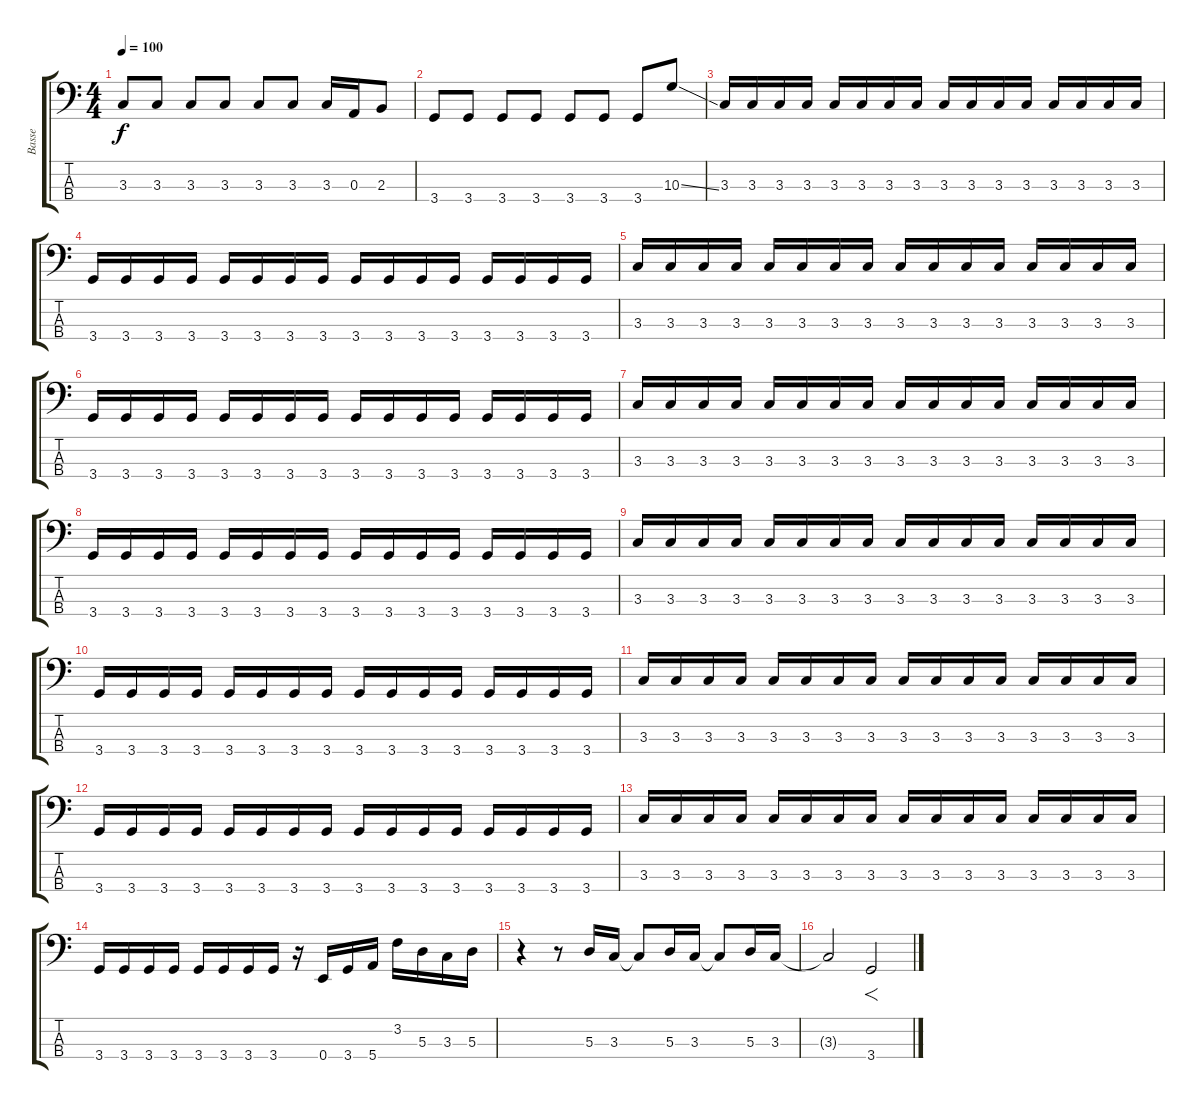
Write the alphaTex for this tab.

\track ("Basse" "Basse") {instrument electricbassfinger}
\staff {score tabs}
\tuning (G2 D2 A1 E1) {hide}
\ts (4 4)
\tempo 100
\clef f4
\ks c
3.3.8{dy f} 3.3.8 3.3.8 3.3.8 3.3.8 3.3.8 3.3.16 0.3.16 2.3.8 |
3.4.8 3.4.8 3.4.8 3.4.8 3.4.8 3.4.8 3.4.8 10.3{ss}.8 |
3.3.16 3.3.16 3.3.16 3.3.16 3.3.16 3.3.16 3.3.16 3.3.16 3.3.16 3.3.16 3.3.16 3.3.16 3.3.16 3.3.16 3.3.16 3.3.16 |
3.4.16 3.4.16 3.4.16 3.4.16 3.4.16 3.4.16 3.4.16 3.4.16 3.4.16 3.4.16 3.4.16 3.4.16 3.4.16 3.4.16 3.4.16 3.4.16 |
3.3.16 3.3.16 3.3.16 3.3.16 3.3.16 3.3.16 3.3.16 3.3.16 3.3.16 3.3.16 3.3.16 3.3.16 3.3.16 3.3.16 3.3.16 3.3.16 |
3.4.16 3.4.16 3.4.16 3.4.16 3.4.16 3.4.16 3.4.16 3.4.16 3.4.16 3.4.16 3.4.16 3.4.16 3.4.16 3.4.16 3.4.16 3.4.16 |
3.3.16 3.3.16 3.3.16 3.3.16 3.3.16 3.3.16 3.3.16 3.3.16 3.3.16 3.3.16 3.3.16 3.3.16 3.3.16 3.3.16 3.3.16 3.3.16 |
3.4.16 3.4.16 3.4.16 3.4.16 3.4.16 3.4.16 3.4.16 3.4.16 3.4.16 3.4.16 3.4.16 3.4.16 3.4.16 3.4.16 3.4.16 3.4.16 |
3.3.16 3.3.16 3.3.16 3.3.16 3.3.16 3.3.16 3.3.16 3.3.16 3.3.16 3.3.16 3.3.16 3.3.16 3.3.16 3.3.16 3.3.16 3.3.16 |
3.4.16 3.4.16 3.4.16 3.4.16 3.4.16 3.4.16 3.4.16 3.4.16 3.4.16 3.4.16 3.4.16 3.4.16 3.4.16 3.4.16 3.4.16 3.4.16 |
3.3.16 3.3.16 3.3.16 3.3.16 3.3.16 3.3.16 3.3.16 3.3.16 3.3.16 3.3.16 3.3.16 3.3.16 3.3.16 3.3.16 3.3.16 3.3.16 |
3.4.16 3.4.16 3.4.16 3.4.16 3.4.16 3.4.16 3.4.16 3.4.16 3.4.16 3.4.16 3.4.16 3.4.16 3.4.16 3.4.16 3.4.16 3.4.16 |
3.3.16 3.3.16 3.3.16 3.3.16 3.3.16 3.3.16 3.3.16 3.3.16 3.3.16 3.3.16 3.3.16 3.3.16 3.3.16 3.3.16 3.3.16 3.3.16 |
3.4.16 3.4.16 3.4.16 3.4.16 3.4.16 3.4.16 3.4.16 3.4.16 r.16 0.4.16 3.4.16 5.4.16 3.2.16 5.3.16 3.3.16 5.3.16 |
r.4 r.8 5.3.16 3.3.16 3.3{t}.8 5.3.16 3.3.16 3.3{t}.8 5.3.16 3.3.16 |
3.3{t}.2 3.4.2{f}
